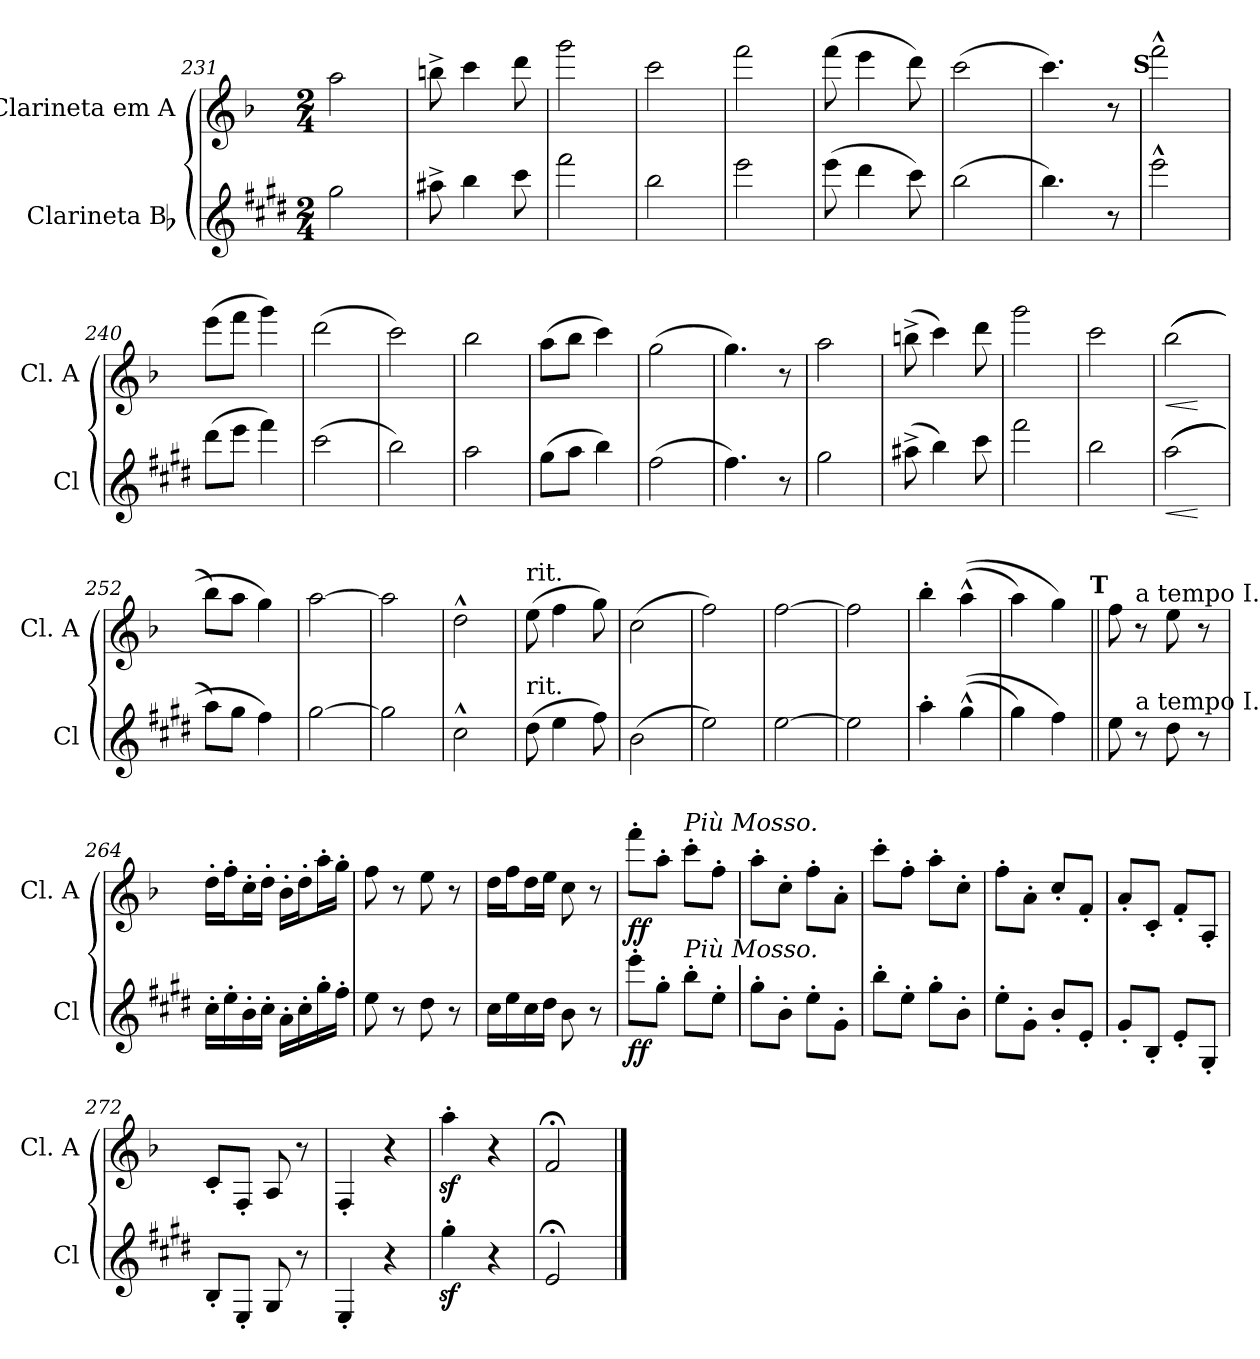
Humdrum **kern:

**kern	**dynam	**kern	**dynam
*part2	*part2	*part1	*part1
*staff2	*staff2	*staff1	*staff1
*I"Clarineta Bb	*	*I"Clarineta em A	*
*I'Cl	*	*I'Cl. A	*
*clefG2	*	*clefG2	*
*ITrd1c2	*	*ITrd2c3	*
*k[f#c#]	*	*k[f#c#]	*
*M2/4	*	*M2/4	*
=231	=231	=231	=231
2ff#\	.	2ff#\	.
=232	=232	=232	=232
8gg#X^\	.	8gg#X^\	.
4aa\	.	4aa\	.
8bb\	.	8bb\	.
=233	=233	=233	=233
2eee\	.	2eee\	.
=234	=234	=234	=234
2aa\	.	2aa\	.
=235	=235	=235	=235
2ddd\	.	2ddd\	.
=236	=236	=236	=236
(8ddd\	.	(8ddd\	.
4ccc#\	.	4ccc#\	.
8bb\)	.	8bb\)	.
=237	=237	=237	=237
(2aa\	.	(2aa\	.
=238	=238	=238	=238
4.aa\)	.	4.aa\)	.
8r	.	8r	.
!!LO:REH:place=s1:a:B:enc=none:fs=14:t=S
=239	=239	=239	=239
2ddd^^\	.	2ddd^^\	.
=240	=240	=240	=240
(8ccc#\L	.	(8ccc#\L	.
8ddd\J	.	8ddd\J	.
4eee\)	.	4eee\)	.
!!LO:LB:g=z
=241	=241	=241	=241
(2bb\	.	(2bb\	.
=242	=242	=242	=242
2aa\)	.	2aa\)	.
=243	=243	=243	=243
2gg\	.	2gg\	.
=244	=244	=244	=244
(8ff#\L	.	(8ff#\L	.
8gg\J	.	8gg\J	.
4aa\)	.	4aa\)	.
=245	=245	=245	=245
(2ee\	.	(2ee\	.
=246	=246	=246	=246
4.ee\)	.	4.ee\)	.
8r	.	8r	.
=247	=247	=247	=247
2ff#\	.	2ff#\	.
=248	=248	=248	=248
(8gg#X^\	.	(8gg#X^\	.
4aa\)	.	4aa\)	.
8bb\	.	8bb\	.
=249	=249	=249	=249
2eee\	.	2eee\	.
=250	=250	=250	=250
2aa\	.	2aa\	.
=251	=251	=251	=251
!	!LO:HP:b	!	!LO:HP:b
((2gg\	<	((2gg\	<
.	[	.	[
=252	=252	=252	=252
8gg\L)	.	8gg\L)	.
8ff#\J	.	8ff#\J	.
4ee\)	.	4ee\)	.
=253	=253	=253	=253
[2ff#\	.	[2ff#\	.
=254	=254	=254	=254
2ff#\]	.	2ff#\]	.
=255	=255	=255	=255
2b^^\	.	2b^^\	.
=256	=256	=256	=256
!	!	!LO:TX:a:t=rit.	!
!LO:TX:a:t=rit.	!	!	!
(8cc#\	.	(8cc#\	.
4dd\	.	4dd\	.
8ee\)	.	8ee\)	.
!!LO:LB:g=z
=257	=257	=257	=257
(2a\	.	(2a\	.
=258	=258	=258	=258
2dd\)	.	2dd\)	.
=259	=259	=259	=259
[2dd\	.	[2dd\	.
=260	=260	=260	=260
2dd\]	.	2dd\]	.
=261	=261	=261	=261
4gg'\	.	4gg'\	.
((4ff#^^\	.	((4ff#^^\	.
=262	=262	=262	=262
4ff#\)	.	4ff#\)	.
4ee\)	.	4ee\)	.
!!LO:REH:place=s1:a:B:enc=none:fs=14:t=T
=263||	=263||	=263||	=263||
8dd\	.	8dd\	.
!	!	!LO:TX:a:t=a tempo I.	!
!LO:TX:a:t=a tempo I.	!	!	!
8r	.	8r	.
8cc#\	.	8cc#\	.
8r	.	8r	.
=264	=264	=264	=264
16b'\LL	.	16b'\LL	.
16dd'\	.	16dd'\J	.
16a'\	.	16a'\L	.
16b'\JJ	.	16b'\JJ	.
16g'\LL	.	16g'\LL	.
16b'\	.	16b'\J	.
16ff#'\	.	16ff#'\L	.
16ee'\JJ	.	16ee'\JJ	.
=265	=265	=265	=265
8dd\	.	8dd\	.
8r	.	8r	.
8cc#\	.	8cc#\	.
8r	.	8r	.
=266	=266	=266	=266
16b\LL	.	16b\LL	.
16dd\	.	16dd\J	.
16b\	.	16b\L	.
16cc#\JJ	.	16cc#\JJ	.
8a\	.	8a\	.
8r	.	8r	.
!!LO:LB:g=z
=267	=267	=267	=267
!	!LO:DY:b	!	!LO:DY:b
8ddd'\L	ff	8ddd'\L	ff
8ff#'\J	.	8ff#'\J	.
!	!	!LO:TX:a:i:t=Più Mosso.	!
!LO:TX:a:i:t=Più Mosso.	!	!	!
8aa'\L	.	8aa'\L	.
8dd'\J	.	8dd'\J	.
=268	=268	=268	=268
8ff#'\L	.	8ff#'\L	.
8a'\J	.	8a'\J	.
8dd'\L	.	8dd'\L	.
8f#'\J	.	8f#'\J	.
=269	=269	=269	=269
8aa'\L	.	8aa'\L	.
8dd'\J	.	8dd'\J	.
8ff#'\L	.	8ff#'\L	.
8a'\J	.	8a'\J	.
=270	=270	=270	=270
8dd'\L	.	8dd'\L	.
8f#'\J	.	8f#'\J	.
8a'/L	.	8a'/L	.
8d'/J	.	8d'/J	.
=271	=271	=271	=271
8f#'/L	.	8f#'/L	.
8A'/J	.	8A'/J	.
8d'/L	.	8d'/L	.
8F#'/J	.	8F#'/J	.
=272	=272	=272	=272
8A'/L	.	8A'/L	.
8D'/J	.	8D'/J	.
8F#/	.	8F#/	.
8r	.	8r	.
=273	=273	=273	=273
4D'/	.	4D'/	.
4r	.	4r	.
=274	=274	=274	=274
4ff#z<'\	.	4ff#z<'\	.
4r	.	4r	.
=275	=275	=275	=275
2d;</	.	2d;</	.
==	==	==	==
*-	*-	*-	*-
